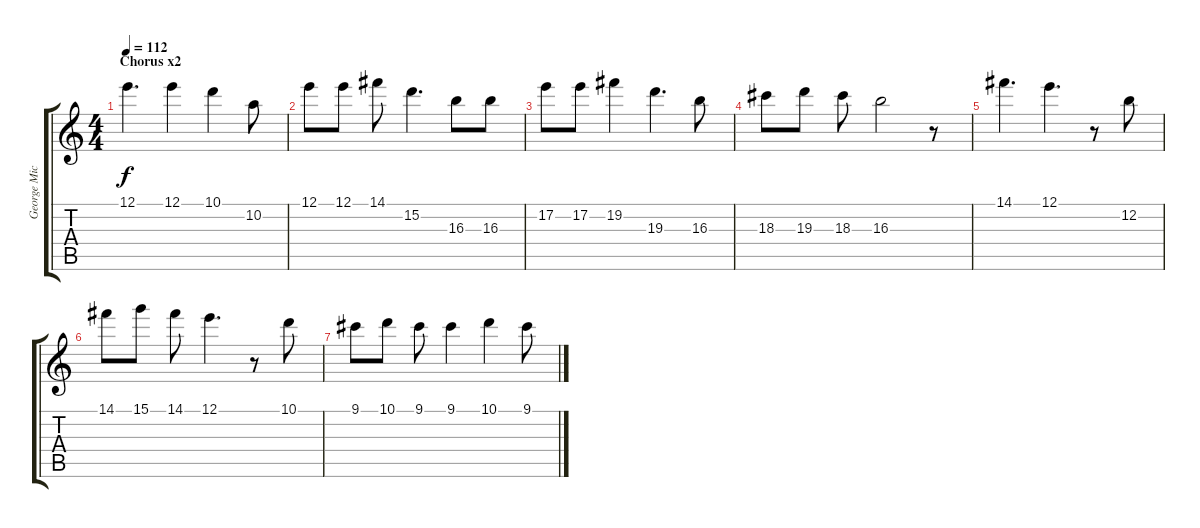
\track ("George Michael" "George Mic") {instrument overdrivenguitar}
\staff {score tabs}
\tuning (E4 B3 G3 D3 A2 E2) {hide}
\ts (4 4)
\section ("" "Chorus x2")
\tempo 112
\clef g2
\ks c
12.1.4{d dy f} 12.1.4 10.1.4 10.2.8 |
12.1.8 12.1.8 14.1.8 15.2.4{d} 16.3.8 16.3.8 |
17.2.8 17.2.8 19.2.4 19.3.4{d} 16.3.8 |
18.3.8 19.3.8 18.3.8 16.3.2 r.8 |
14.1.4{d} 12.1.4{d} r.8 12.2.8 |
14.1.8 15.1.8 14.1.8 12.1.4{d} r.8 10.1.8 |
9.1.8 10.1.8 9.1.8 9.1.4 10.1.4 9.1.8
